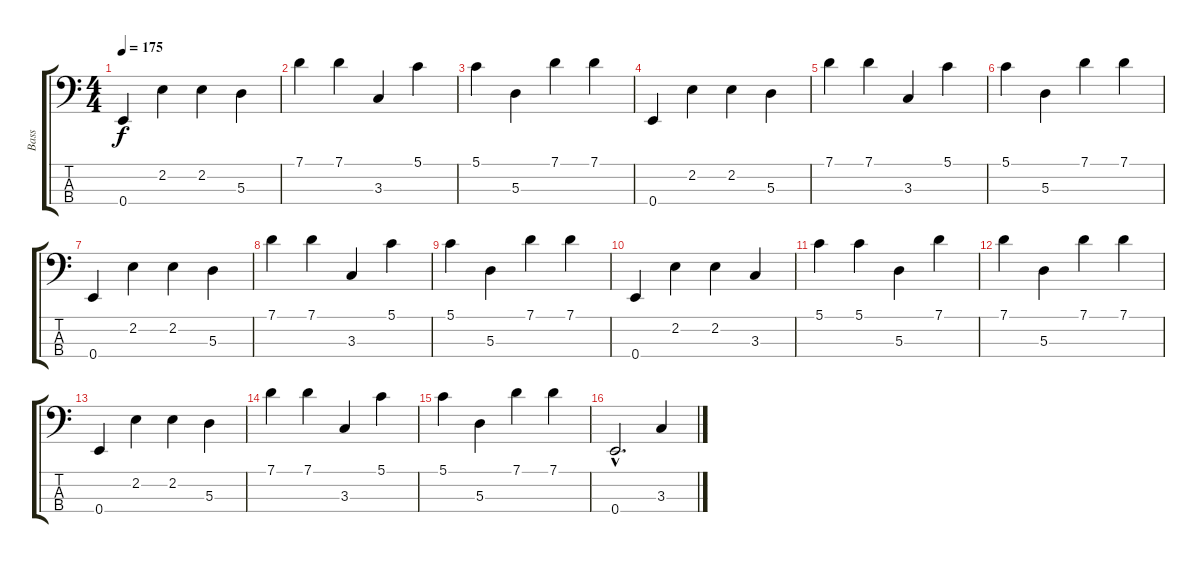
\track ("Bass" "Bass") {instrument electricbassfinger}
\staff {score tabs}
\tuning (G2 D2 A1 E1) {hide}
\ts (4 4)
\tempo 175
\clef f4
\ks c
0.4.4{dy f instrument electricbassfinger} 2.2.4 2.2.4 5.3.4 |
7.1.4 7.1.4 3.3.4 5.1.4 |
5.1.4 5.3.4 7.1.4 7.1.4 |
0.4.4 2.2.4 2.2.4 5.3.4 |
7.1.4 7.1.4 3.3.4 5.1.4 |
5.1.4 5.3.4 7.1.4 7.1.4 |
0.4.4 2.2.4 2.2.4 5.3.4 |
7.1.4 7.1.4 3.3.4 5.1.4 |
5.1.4 5.3.4 7.1.4 7.1.4 |
0.4.4 2.2.4 2.2.4 3.3.4 |
5.1.4 5.1.4 5.3.4 7.1.4 |
7.1.4 5.3.4 7.1.4 7.1.4 |
0.4.4 2.2.4 2.2.4 5.3.4 |
7.1.4 7.1.4 3.3.4 5.1.4 |
5.1.4 5.3.4 7.1.4 7.1.4 |
0.4{hac}.2{d} 3.3.4
